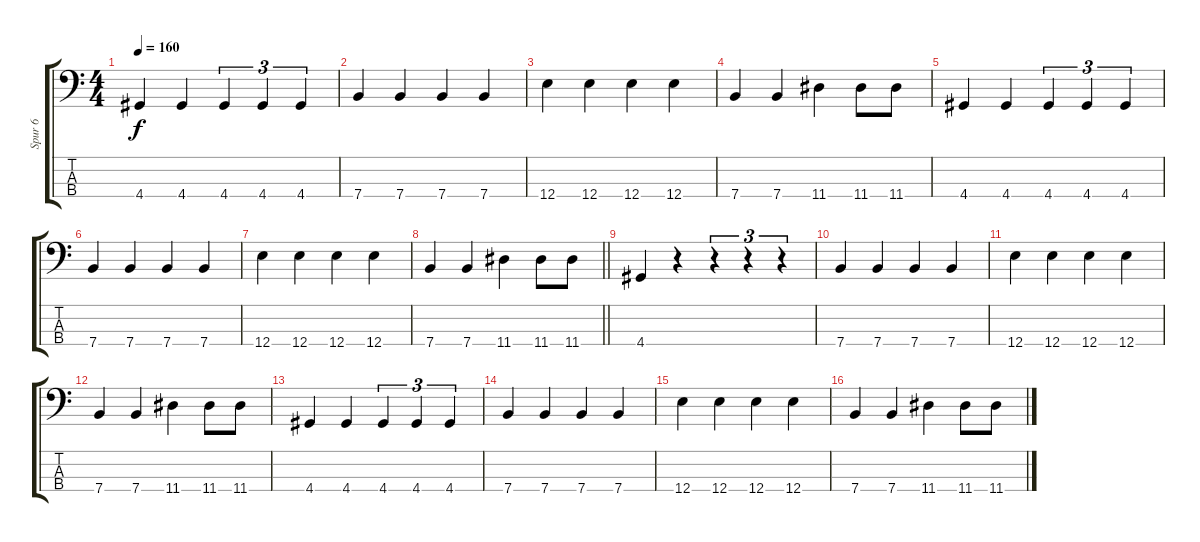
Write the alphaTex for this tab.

\track ("Spur 6" "Spur 6") {instrument electricbassfinger}
\staff {score tabs}
\tuning (G2 D2 A1 E1) {hide}
\ts (4 4)
\tempo 160
\clef f4
\ks c
4.4.4{dy f} 4.4.4 4.4.4{tu (3 2)} 4.4.4{tu (3 2)} 4.4.4{tu (3 2)} |
7.4.4 7.4.4 7.4.4 7.4.4 |
12.4.4 12.4.4 12.4.4 12.4.4 |
7.4.4 7.4.4 11.4.4 11.4.8 11.4.8 |
4.4.4 4.4.4 4.4.4{tu (3 2)} 4.4.4{tu (3 2)} 4.4.4{tu (3 2)} |
7.4.4 7.4.4 7.4.4 7.4.4 |
12.4.4 12.4.4 12.4.4 12.4.4 |
\barLineRight lightlight
7.4.4 7.4.4 11.4.4 11.4.8 11.4.8 |
4.4.4 r.4 r.4{tu (3 2)} r.4{tu (3 2)} r.4{tu (3 2)} |
7.4.4 7.4.4 7.4.4 7.4.4 |
12.4.4 12.4.4 12.4.4 12.4.4 |
7.4.4 7.4.4 11.4.4 11.4.8 11.4.8 |
4.4.4 4.4.4 4.4.4{tu (3 2)} 4.4.4{tu (3 2)} 4.4.4{tu (3 2)} |
7.4.4 7.4.4 7.4.4 7.4.4 |
12.4.4 12.4.4 12.4.4 12.4.4 |
7.4.4 7.4.4 11.4.4 11.4.8 11.4.8
